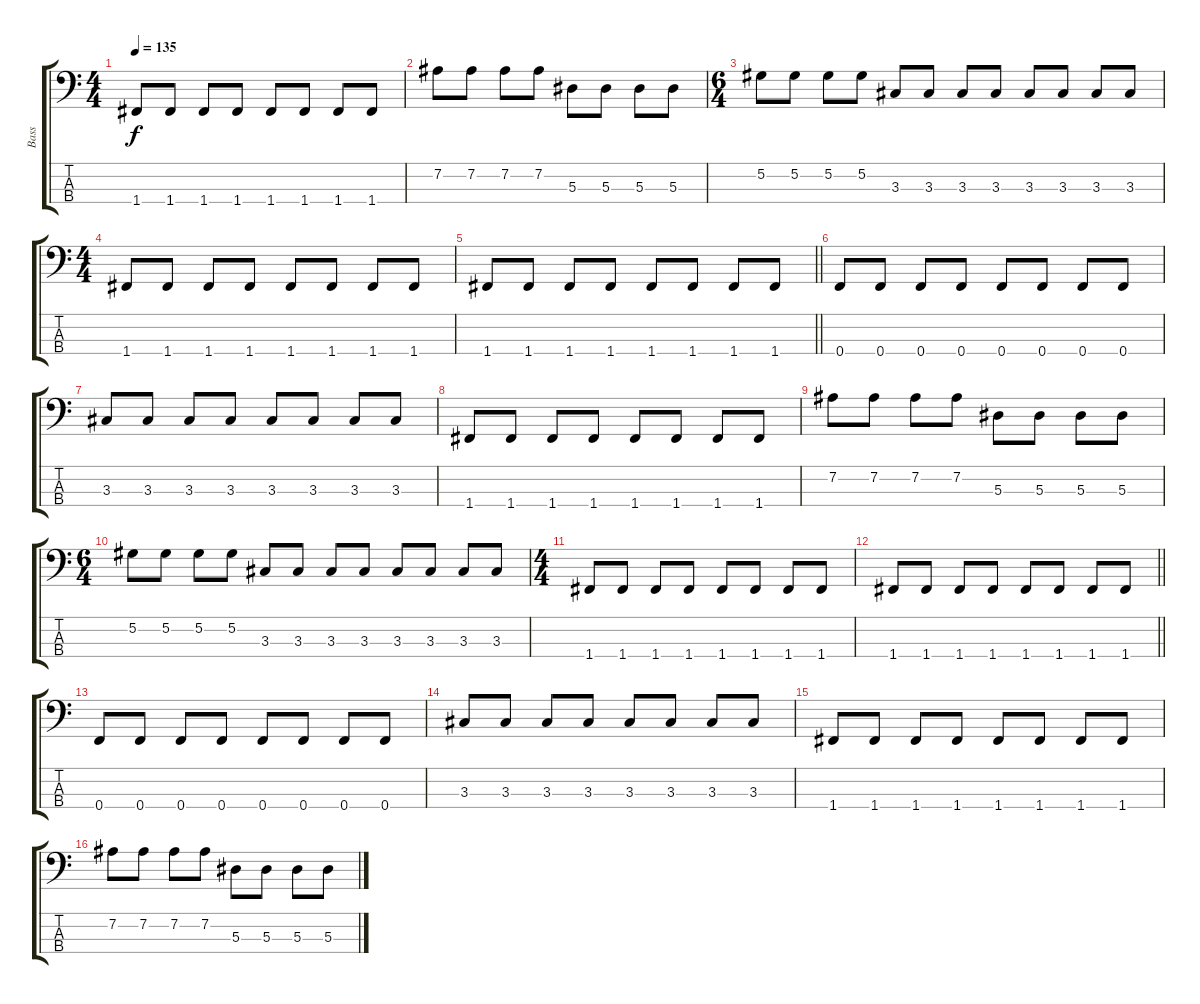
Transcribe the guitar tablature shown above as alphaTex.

\track ("Bass" "Bass") {instrument electricbassfinger}
\staff {score tabs}
\tuning (Ab2 Eb2 Bb1 F1) {hide}
\ts (4 4)
\tempo 135
\clef f4
\ks c
1.4.8{dy f} 1.4.8 1.4.8 1.4.8 1.4.8 1.4.8 1.4.8 1.4.8 |
7.2.8 7.2.8 7.2.8 7.2.8 5.3.8 5.3.8 5.3.8 5.3.8 |
\ts (6 4)
5.2.8 5.2.8 5.2.8 5.2.8 3.3.8 3.3.8 3.3.8 3.3.8 3.3.8 3.3.8 3.3.8 3.3.8 |
\ts (4 4)
1.4.8 1.4.8 1.4.8 1.4.8 1.4.8 1.4.8 1.4.8 1.4.8 |
\barLineRight lightlight
1.4.8 1.4.8 1.4.8 1.4.8 1.4.8 1.4.8 1.4.8 1.4.8 |
0.4.8 0.4.8 0.4.8 0.4.8 0.4.8 0.4.8 0.4.8 0.4.8 |
3.3.8 3.3.8 3.3.8 3.3.8 3.3.8 3.3.8 3.3.8 3.3.8 |
1.4.8 1.4.8 1.4.8 1.4.8 1.4.8 1.4.8 1.4.8 1.4.8 |
7.2.8 7.2.8 7.2.8 7.2.8 5.3.8 5.3.8 5.3.8 5.3.8 |
\ts (6 4)
5.2.8 5.2.8 5.2.8 5.2.8 3.3.8 3.3.8 3.3.8 3.3.8 3.3.8 3.3.8 3.3.8 3.3.8 |
\ts (4 4)
1.4.8 1.4.8 1.4.8 1.4.8 1.4.8 1.4.8 1.4.8 1.4.8 |
\barLineRight lightlight
1.4.8 1.4.8 1.4.8 1.4.8 1.4.8 1.4.8 1.4.8 1.4.8 |
0.4.8 0.4.8 0.4.8 0.4.8 0.4.8 0.4.8 0.4.8 0.4.8 |
3.3.8 3.3.8 3.3.8 3.3.8 3.3.8 3.3.8 3.3.8 3.3.8 |
1.4.8 1.4.8 1.4.8 1.4.8 1.4.8 1.4.8 1.4.8 1.4.8 |
7.2.8 7.2.8 7.2.8 7.2.8 5.3.8 5.3.8 5.3.8 5.3.8
